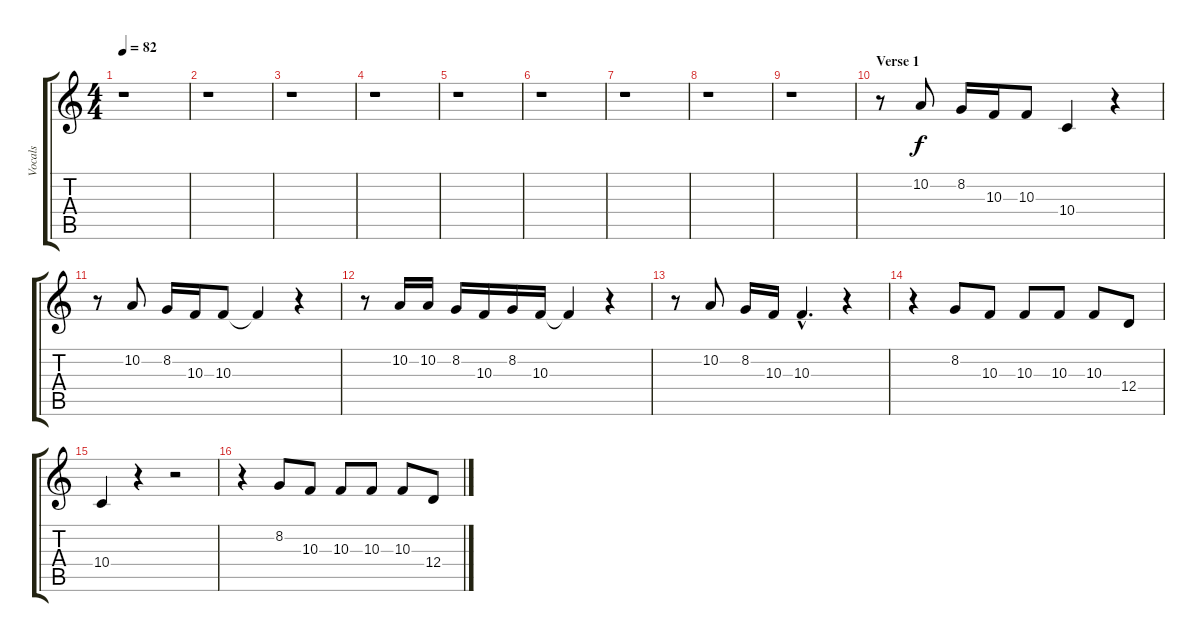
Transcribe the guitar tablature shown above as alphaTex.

\track ("Vocals" "Vocals") {instrument tenorsax}
\staff {score tabs}
\tuning (E4 B3 G3 D3 A2 E2) {hide}
\ts (4 4)
\tempo 82
\clef g2
\ks c
r.1{dy f instrument tenorsax} |
r.1 |
r.1 |
r.1 |
r.1 |
r.1 |
r.1 |
r.1 |
r.1 |
\section ("" "Verse 1")
r.8 10.2.8 8.2.16 10.3.16 10.3.8 10.4.4 r.4 |
r.8 10.2.8 8.2.16 10.3.16 10.3.8 10.3{t}.4 r.4 |
r.8 10.2.16 10.2.16 8.2.16 10.3.16 8.2.16 10.3.16 10.3{t}.4 r.4 |
r.8 10.2.8 8.2.16 10.3.16 10.3{hac}.4{d} r.4 |
r.4 8.2.8 10.3.8 10.3.8 10.3.8 10.3.8 12.4.8 |
10.4.4 r.4 r.2 |
r.4 8.2.8 10.3.8 10.3.8 10.3.8 10.3.8 12.4.8
